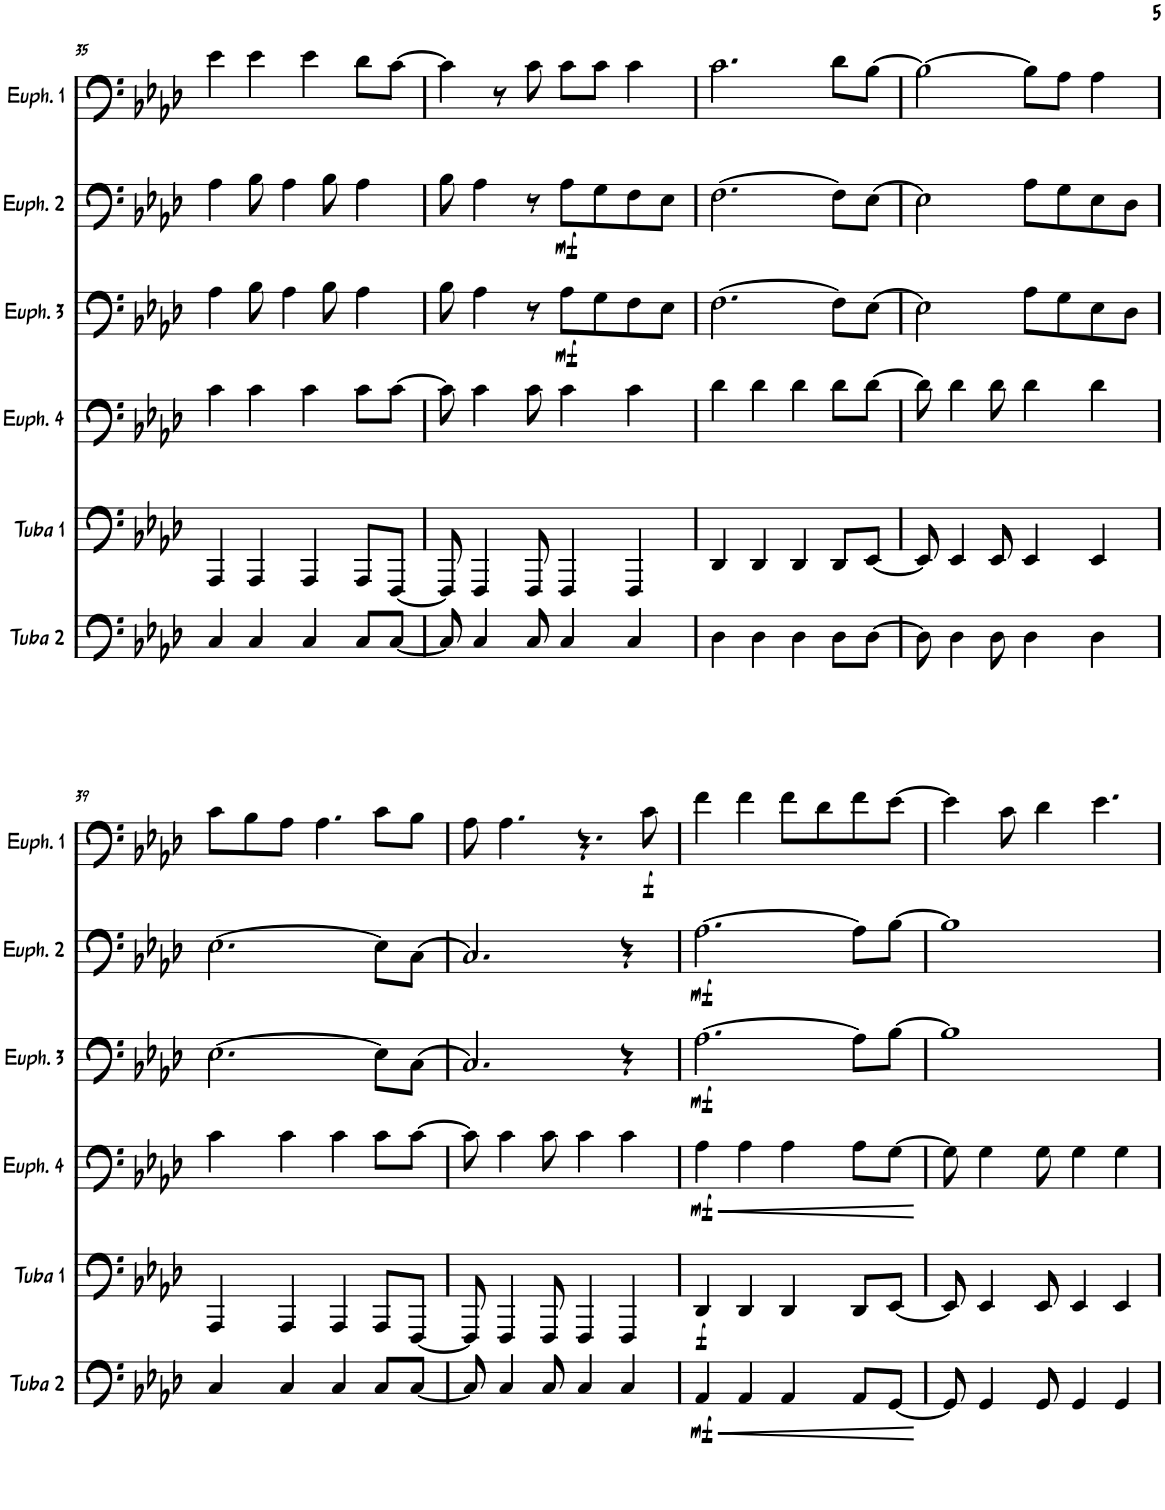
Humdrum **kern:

**kern	**dynam	**kern	**dynam	**kern	**dynam	**kern	**dynam	**kern	**dynam	**kern	**dynam
*part6	*part6	*part5	*part5	*part4	*part4	*part3	*part3	*part2	*part2	*part1	*part1
*staff6	*staff6	*staff5	*staff5	*staff4	*staff4	*staff3	*staff3	*staff2	*staff2	*staff1	*staff1
*I"Tuba 2	*	*I"Tuba 1	*	*I"Euphonium 4	*	*I"Euphonium 3	*	*I"Euphonium 2	*	*I"Euphonium 1	*
*I'Tuba 2	*	*I'Tuba 1	*	*I'Euph. 4	*	*I'Euph. 3	*	*I'Euph. 2	*	*I'Euph. 1	*
!!LO:PB:g=z
*clefF4	*	*clefF4	*	*clefF4	*	*clefF4	*	*clefF4	*	*clefF4	*
*Trd-7c-12	*	*Trd-7c-12	*	*	*	*	*	*	*	*	*
*k[b-e-a-d-]	*	*k[b-e-a-d-]	*	*k[b-e-a-d-]	*	*k[b-e-a-d-]	*	*k[b-e-a-d-]	*	*k[b-e-a-d-]	*
*M4/4	*	*M4/4	*	*M4/4	*	*M4/4	*	*M4/4	*	*M4/4	*
=35	=35	=35	=35	=35	=35	=35	=35	=35	=35	=35	=35
4C/	.	4AAA-/	.	4c\	.	4A-\	.	4A-\	.	4e-\	.
4C/	.	4AAA-/	.	4c\	.	8B-\	.	8B-\	.	4e-\	.
.	.	.	.	.	.	4A-\	.	4A-\	.	.	.
4C/	.	4AAA-/	.	4c\	.	.	.	.	.	4e-\	.
.	.	.	.	.	.	8B-\	.	8B-\	.	.	.
8C/L	.	8AAA-/L	.	8c\L	.	4A-\	.	4A-\	.	8d-\L	.
[8C/J	.	[8FFF/J	.	[8c\J	.	.	.	.	.	[8c\J	.
=36	=36	=36	=36	=36	=36	=36	=36	=36	=36	=36	=36
8C/]	.	8FFF/]	.	8c\]	.	8B-\	.	8B-\	.	4c\]	.
4C/	.	4FFF/	.	4c\	.	4A-\	.	4A-\	.	.	.
.	.	.	.	.	.	.	.	.	.	8r	.
8C/	.	8FFF/	.	8c\	.	8r	.	8r	.	8c\	.
!	!	!	!	!	!	!	!LO:DY:b	!	!LO:DY:b	!	!
4C/	.	4FFF/	.	4c\	.	8A-\L	mf	8A-\L	mf	8c\L	.
.	.	.	.	.	.	8G\	.	8G\	.	8c\J	.
4C/	.	4FFF/	.	4c\	.	8F\	.	8F\	.	4c\	.
.	.	.	.	.	.	8E-\J	.	8E-\J	.	.	.
=37	=37	=37	=37	=37	=37	=37	=37	=37	=37	=37	=37
4D-\	.	4DD-/	.	4d-\	.	[2.F\	.	[2.F\	.	2.c\	.
4D-\	.	4DD-/	.	4d-\	.	.	.	.	.	.	.
4D-\	.	4DD-/	.	4d-\	.	.	.	.	.	.	.
8D-\L	.	8DD-/L	.	8d-\L	.	8F\L]	.	8F\L]	.	8d-\L	.
[8D-\J	.	[8EE-/J	.	[8d-\J	.	[8E-\J	.	[8E-\J	.	[8B-\J	.
=38	=38	=38	=38	=38	=38	=38	=38	=38	=38	=38	=38
8D-\]	.	8EE-/]	.	8d-\]	.	2E-\]	.	2E-\]	.	2B-\_	.
4D-\	.	4EE-/	.	4d-\	.	.	.	.	.	.	.
8D-\	.	8EE-/	.	8d-\	.	.	.	.	.	.	.
4D-\	.	4EE-/	.	4d-\	.	8A-\L	.	8A-\L	.	8B-\L]	.
.	.	.	.	.	.	8G\	.	8G\	.	8A-\J	.
4D-\	.	4EE-/	.	4d-\	.	8E-\	.	8E-\	.	4A-\	.
.	.	.	.	.	.	8D-\J	.	8D-\J	.	.	.
!!LO:LB:g=z
=39	=39	=39	=39	=39	=39	=39	=39	=39	=39	=39	=39
4C/	.	4AAA-/	.	4c\	.	[2.E-\	.	[2.E-\	.	8c\L	.
.	.	.	.	.	.	.	.	.	.	8B-\	.
4C/	.	4AAA-/	.	4c\	.	.	.	.	.	8A-\J	.
.	.	.	.	.	.	.	.	.	.	4.A-\	.
4C/	.	4AAA-/	.	4c\	.	.	.	.	.	.	.
8C/L	.	8AAA-/L	.	8c\L	.	8E-\L]	.	8E-\L]	.	8c\L	.
[8C/J	.	[8FFF/J	.	[8c\J	.	[8C\J	.	[8C\J	.	8B-\J	.
=40	=40	=40	=40	=40	=40	=40	=40	=40	=40	=40	=40
8C/]	.	8FFF/]	.	8c\]	.	2.C/]	.	2.C/]	.	8A-\	.
4C/	.	4FFF/	.	4c\	.	.	.	.	.	4.A-\	.
8C/	.	8FFF/	.	8c\	.	.	.	.	.	.	.
4C/	.	4FFF/	.	4c\	.	.	.	.	.	4.r	.
4C/	.	4FFF/	.	4c\	.	4r	.	4r	.	.	.
!	!	!	!	!	!	!	!	!	!	!	!LO:DY:b
.	.	.	.	.	.	.	.	.	.	8c\	f
=41	=41	=41	=41	=41	=41	=41	=41	=41	=41	=41	=41
!	!LO:HP:b	!	!	!	!LO:HP:b	!	!	!	!	!	!
!	!LO:DY:n=1:b	!	!LO:DY:b	!	!LO:DY:n=1:b	!	!LO:DY:b	!	!LO:DY:b	!	!
4AA-/	< mf	4DD-/	f	4A-\	< mf	[2.A-\	mf	[2.A-\	mf	4f\	.
4AA-/	.	4DD-/	.	4A-\	.	.	.	.	.	4f\	.
4AA-/	.	4DD-/	.	4A-\	.	.	.	.	.	8f\L	.
.	.	.	.	.	.	.	.	.	.	8d-\	.
8AA-/L	.	8DD-/L	.	8A-\L	.	8A-\L]	.	8A-\L]	.	8f\	.
[8GG/J	.	[8EE-/J	.	[8G\J	.	[8B-\J	.	[8B-\J	.	[8e-\J	.
.	[	.	.	.	[	.	.	.	.	.	.
=42	=42	=42	=42	=42	=42	=42	=42	=42	=42	=42	=42
8GG/]	.	8EE-/]	.	8G\]	.	1B-]	.	1B-]	.	4e-\]	.
4GG/	.	4EE-/	.	4G\	.	.	.	.	.	.	.
.	.	.	.	.	.	.	.	.	.	8c\	.
8GG/	.	8EE-/	.	8G\	.	.	.	.	.	4d-\	.
4GG/	.	4EE-/	.	4G\	.	.	.	.	.	.	.
.	.	.	.	.	.	.	.	.	.	4.e-\	.
4GG/	.	4EE-/	.	4G\	.	.	.	.	.	.	.
=	=	=	=	=	=	=	=	=	=	=	=
*-	*-	*-	*-	*-	*-	*-	*-	*-	*-	*-	*-
